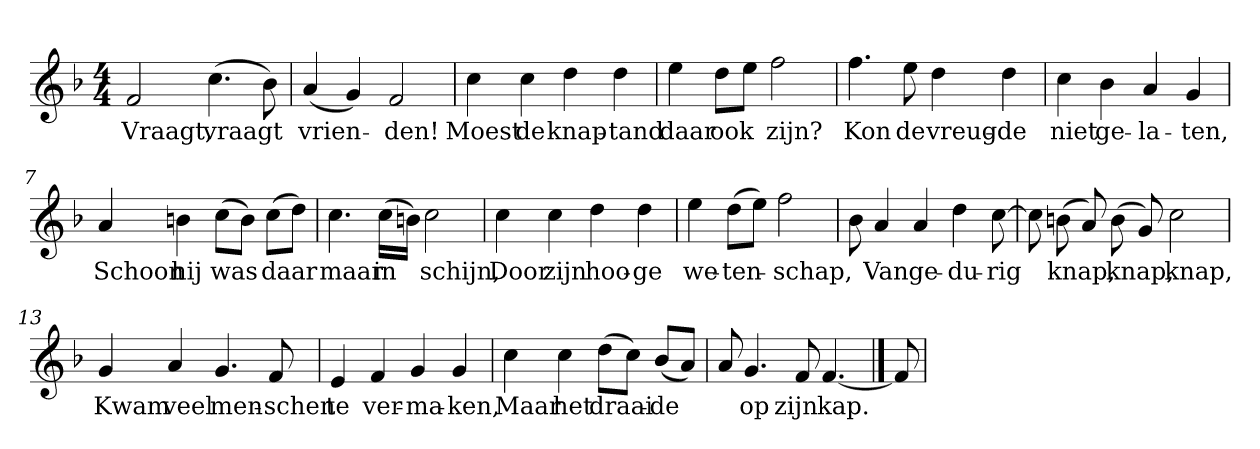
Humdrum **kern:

**kern	**text
*part1	*part1
*staff1	*staff1
*clefG2	*
*k[b-]	*
*F:	*
*M4/4	*
*MM120	*
=1	=1
2f	Vraagt,
(4.cc	vraagt
8b-)	.
=2	=2
(4a	vrien-
4g)	.
2f	-den!
=3	=3
4cc	Moest
4cc	de
4dd	knap-
4dd	-tand
=4	=4
4ee	daar
8dd\L	ook
8ee\J	.
2ff	zijn?
=5	=5
4.ff	Kon
8ee	de
4dd	vreug-
4dd	-de
=6	=6
4cc	niet
4b-	ge-
4a	-la-
4g	-ten,
=7	=7
4a	Schoon
4bn	hij
(8cc\L	was
8b\J)	.
(8cc\L	daar
8dd\J)	.
=8	=8
4.cc	maar
(16cc\LL	in
16bn\JJ)	.
2cc	schijn,
=9	=9
4cc	Door
4cc	zijn
4dd	hoo-
4dd	-ge
=10	=10
4ee	we-
(8dd\L	-ten-
8ee\J)	.
2ff	-schap,
=11	=11
8b-	.
4a	Van
4a	ge-
4dd	-du-
[8cc	-rig
=12	=12
8cc]	.
(8bn	knap,
8a)	.
(8b	knap,
8g)	.
2cc	knap,
=13	=13
4g	Kwam
4a	veel
4.g	men-
8f	-schen
=14	=14
4e	te
4f	ver-
4g	-ma-
4g	-ken,
=15	=15
4cc	Maar
4cc	het
(8dd\L	draai-
8cc\J)	.
(8b-/L	-de
8a/J)	.
=16	=16
8a	.
4.g	op
8f	zijn
[4.f	kap.
==17	==17
8f]	.
=	=
*-	*-
